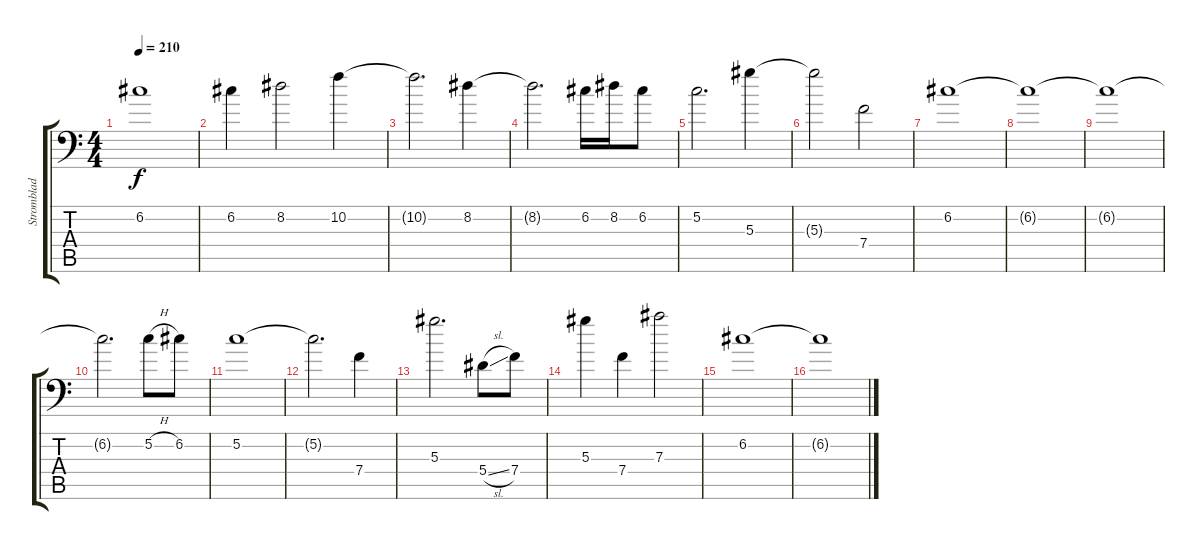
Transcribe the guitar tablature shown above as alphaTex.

\track ("Stromblad Solo" "Stromblad ") {instrument electricguitarjazz}
\staff {score tabs}
\tuning (C4 G3 Eb4 Bb2 F3 Bb1) {hide}
\ts (4 4)
\tempo 210
\clef f4
\ks c
6.2{t}.1{dy f} |
6.2.4 8.2.2 10.2.4 |
10.2{t}.2{d} 8.2.4 |
8.2{t}.2{d} 6.2.16 8.2.16 6.2.8 |
5.2.2{d} 5.3.4 |
5.3{t}.2 7.4.2 |
6.2.1 |
6.2{t}.1 |
6.2{t}.1 |
6.2{t}.2{d} 5.2{h}.8 6.2.8 |
5.2.1 |
5.2{t}.2{d} 7.4.4 |
5.3.2{d} 5.4{sl}.8 7.4.8 |
5.3.4 7.4.4 7.3.2 |
6.2.1 |
6.2{t}.1
